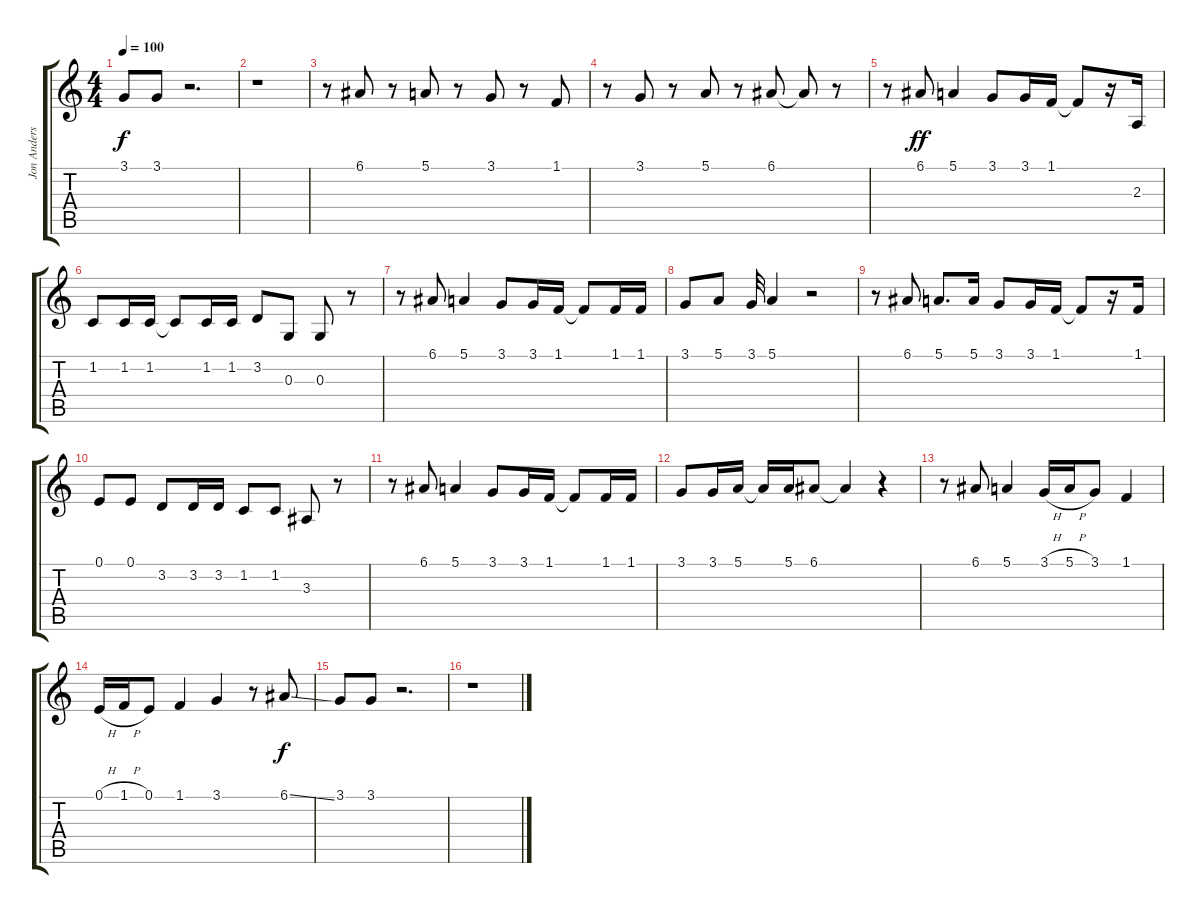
\track ("Jon Anderson" "Jon Anders") {instrument choiraahs}
\staff {score tabs}
\tuning (E4 B3 G3 D3 A2 E2) {hide}
\ts (4 4)
\tempo 100
\clef g2
\ks c
3.1.8{dy f} 3.1.8 r.2{d} |
r.1 |
r.8 6.1.8 r.8 5.1.8 r.8 3.1.8 r.8 1.1.8 |
r.8 3.1.8 r.8 5.1.8 r.8 6.1.8 6.1{t}.8 r.8 |
r.8 6.1.8{dy ff} 5.1.4 3.1.8 3.1.16 1.1.16 1.1{t}.8 r.16 2.3.16 |
1.2.8 1.2.16 1.2.16 1.2{t}.8 1.2.16 1.2.16 3.2.8 0.3.8 0.3.8 r.8 |
r.8 6.1.8 5.1.4 3.1.8 3.1.16 1.1.16 1.1{t}.8 1.1.16 1.1.16 |
3.1.8 5.1.8 3.1.32 5.1.4 r.2 |
r.8 6.1.8 5.1.8{d} 5.1.16 3.1.8 3.1.16 1.1.16 1.1{t}.8 r.16 1.1.16 |
0.1.8 0.1.8 3.2.8 3.2.16 3.2.16 1.2.8 1.2.8 3.3.8 r.8 |
r.8 6.1.8 5.1.4 3.1.8 3.1.16 1.1.16 1.1{t}.8 1.1.16 1.1.16 |
3.1.8 3.1.16 5.1.16 5.1{t}.16 5.1.16 6.1.8 6.1{t}.4 r.4 |
r.8 6.1.8 5.1.4 3.1{h}.16 5.1{h}.16 3.1.8 1.1.4 |
0.1{h}.16 1.1{h}.16 0.1.8 1.1.4 3.1.4 r.8 6.1{ss}.8{dy f} |
3.1.8 3.1.8 r.2{d} |
r.1
